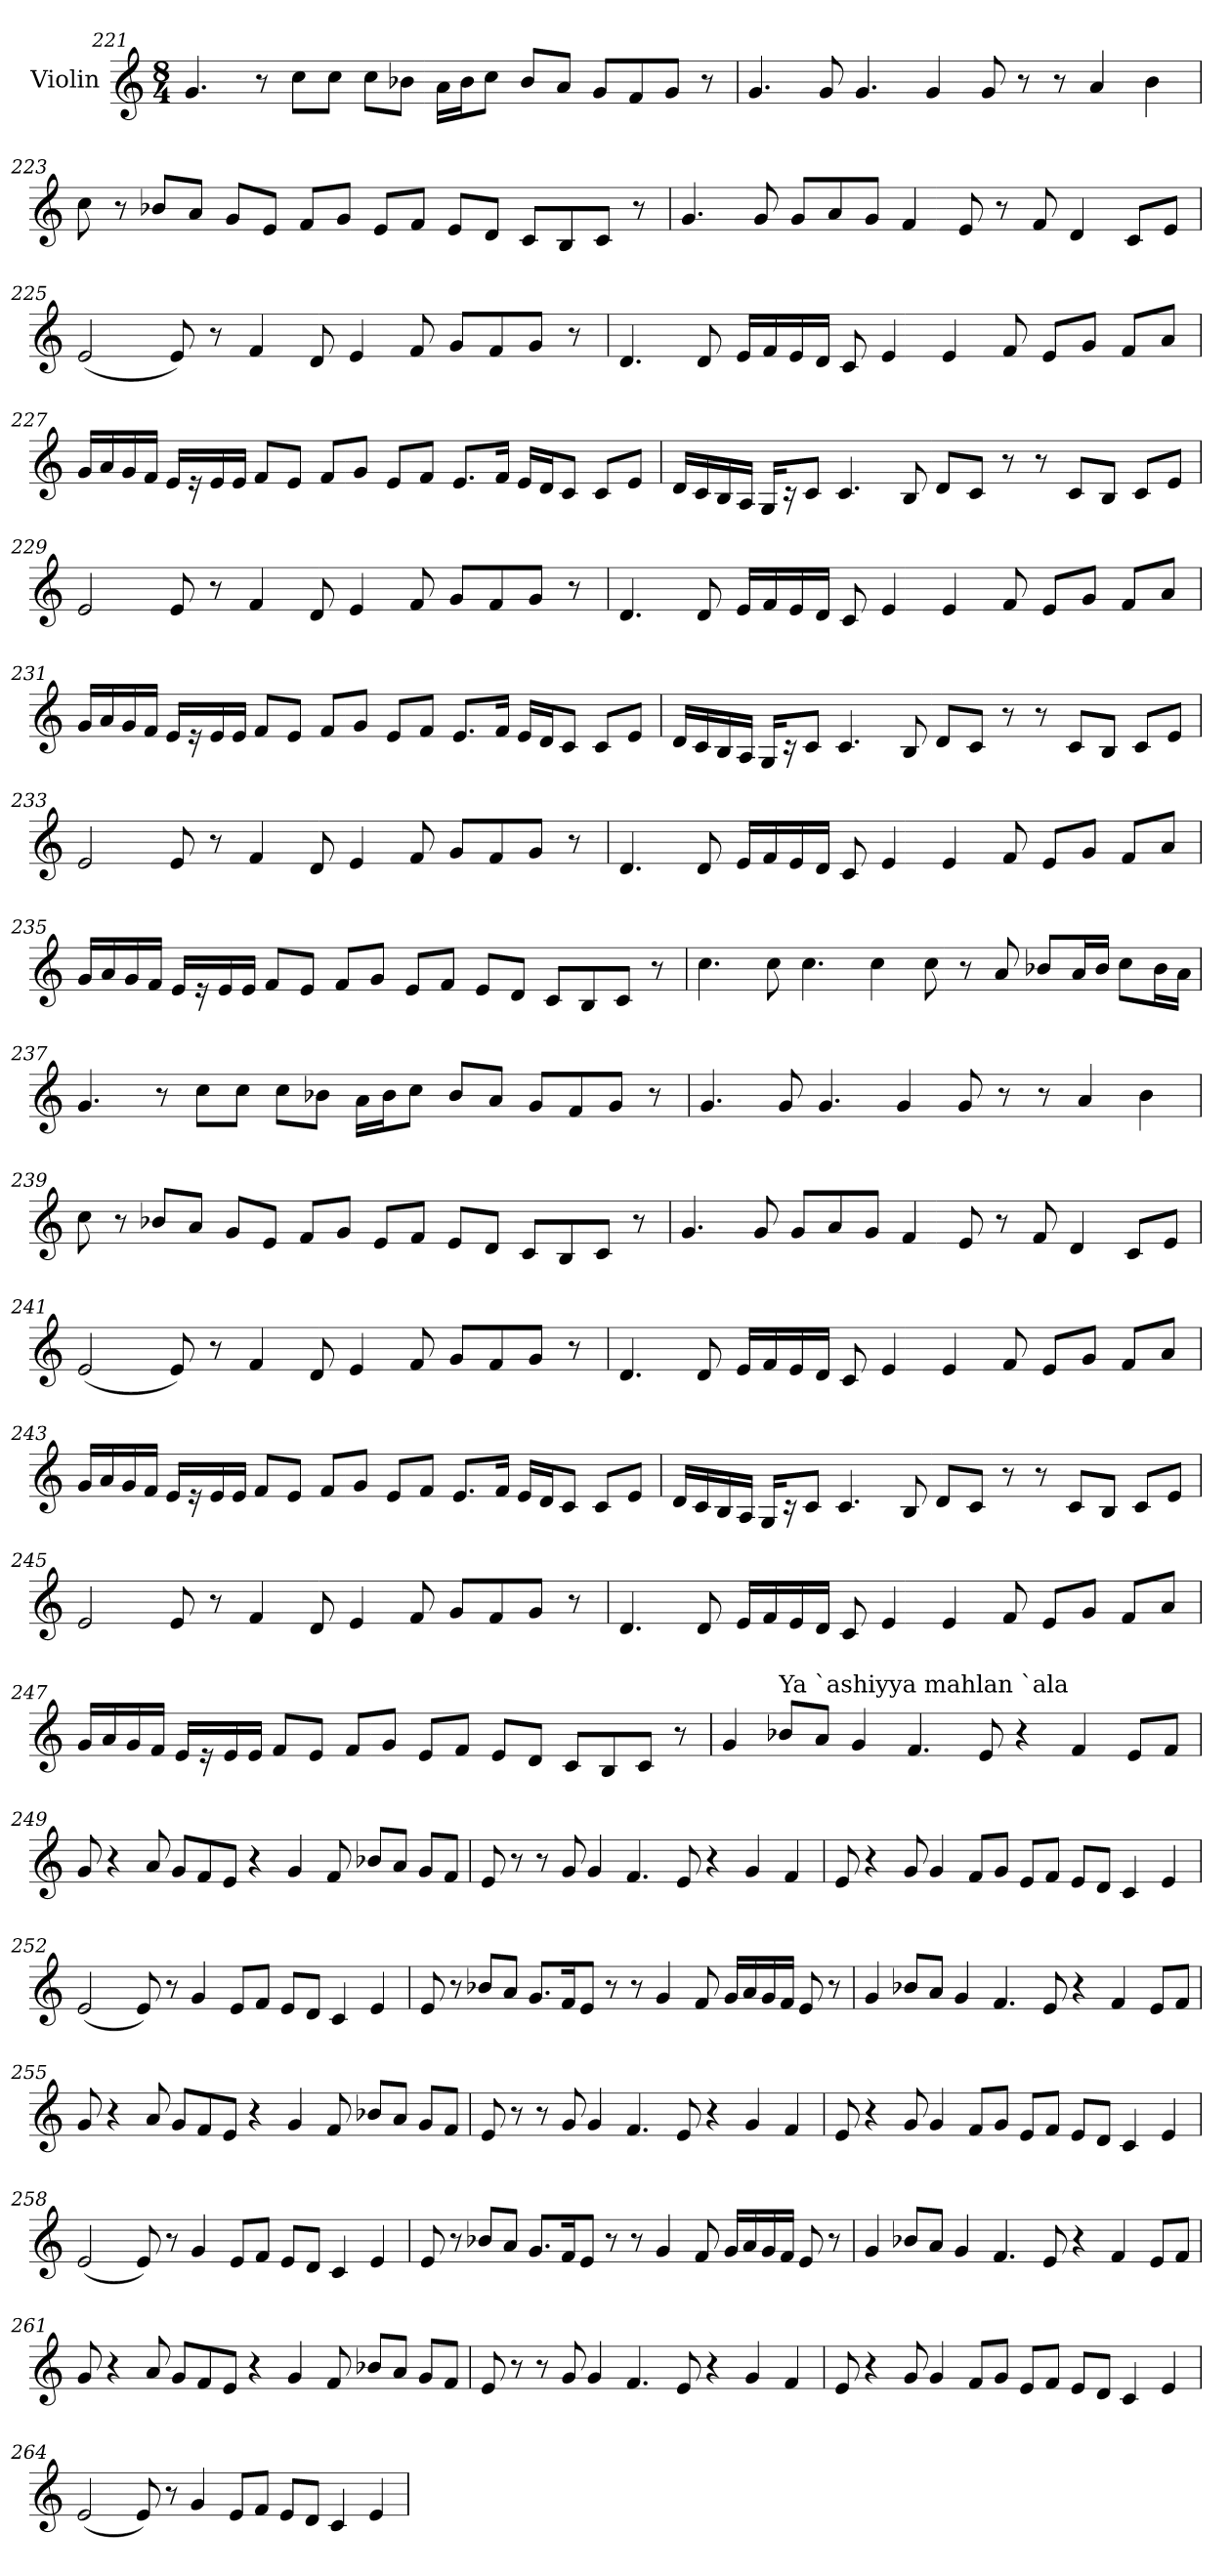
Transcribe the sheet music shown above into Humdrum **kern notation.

**kern
*part1
*staff1
*I"Violin
!!LO:LB:g=z
*clefG2
*k[]
*C:
*M8/4
=221
4.g/
8r
8cc\L
8cc\J
8cc\L
8b-X\J
16a\LL
16b-\J
8cc\J
8b-/L
8a/J
8g/L
8f/
8g/J
8r
=222
4.g/
8g/
4.g/
4g/
8g/
8r
8r
4a/
4b\
!!LO:LB:g=z
=223
8cc\
8r
8b-X/L
8a/J
8g/L
8e/J
8f/L
8g/J
8e/L
8f/J
8e/L
8d/J
8c/L
8B/
8c/J
8r
=224
4.g/
8g/
8g/L
8a/
8g/J
4f/
8e/
8r
8f/
4d/
8c/L
8e/J
!!LO:PB:g=z
=225
(2e/
8e/)
8r
4f/
8d/
4e/
8f/
8g/L
8f/
8g/J
8r
=226
4.d/
8d/
16e/LL
16f/
16e/
16d/JJ
8c/
4e/
4e/
8f/
8e/L
8g/J
8f/L
8a/J
!!LO:LB:g=z
=227
16g/LL
16a/
16g/
16f/JJ
16e/LL
16r
16e/
16e/JJ
8f/L
8e/J
8f/L
8g/J
8e/L
8f/J
8.e/L
16f/Jk
16e/LL
16d/J
8c/J
8c/L
8e/J
=228
16d/LL
16c/
16B/
16A/JJ
16G/KL
16r
8c/J
4.c/
8B/
8d/L
8c/J
8r
8r
8c/L
8B/J
8c/L
8e/J
!!LO:LB:g=z
=229
2e/
8e/
8r
4f/
8d/
4e/
8f/
8g/L
8f/
8g/J
8r
=230
4.d/
8d/
16e/LL
16f/
16e/
16d/JJ
8c/
4e/
4e/
8f/
8e/L
8g/J
8f/L
8a/J
!!LO:LB:g=z
=231
16g/LL
16a/
16g/
16f/JJ
16e/LL
16r
16e/
16e/JJ
8f/L
8e/J
8f/L
8g/J
8e/L
8f/J
8.e/L
16f/Jk
16e/LL
16d/J
8c/J
8c/L
8e/J
=232
16d/LL
16c/
16B/
16A/JJ
16G/KL
16r
8c/J
4.c/
8B/
8d/L
8c/J
8r
8r
8c/L
8B/J
8c/L
8e/J
!!LO:LB:g=z
=233
2e/
8e/
8r
4f/
8d/
4e/
8f/
8g/L
8f/
8g/J
8r
=234
4.d/
8d/
16e/LL
16f/
16e/
16d/JJ
8c/
4e/
4e/
8f/
8e/L
8g/J
8f/L
8a/J
!!LO:LB:g=z
=235
16g/LL
16a/
16g/
16f/JJ
16e/LL
16r
16e/
16e/JJ
8f/L
8e/J
8f/L
8g/J
8e/L
8f/J
8e/L
8d/J
8c/L
8B/
8c/J
8r
=236
4.cc\
8cc\
4.cc\
4cc\
8cc\
8r
8a/
8b-X/L
16a/L
16b-/JJ
8cc\L
16b-\L
16a\JJ
!!LO:LB:g=z
=237
4.g/
8r
8cc\L
8cc\J
8cc\L
8b-X\J
16a\LL
16b-\J
8cc\J
8b-/L
8a/J
8g/L
8f/
8g/J
8r
=238
4.g/
8g/
4.g/
4g/
8g/
8r
8r
4a/
4b\
!!LO:LB:g=z
=239
8cc\
8r
8b-X/L
8a/J
8g/L
8e/J
8f/L
8g/J
8e/L
8f/J
8e/L
8d/J
8c/L
8B/
8c/J
8r
=240
4.g/
8g/
8g/L
8a/
8g/J
4f/
8e/
8r
8f/
4d/
8c/L
8e/J
!!LO:PB:g=z
=241
(2e/
8e/)
8r
4f/
8d/
4e/
8f/
8g/L
8f/
8g/J
8r
=242
4.d/
8d/
16e/LL
16f/
16e/
16d/JJ
8c/
4e/
4e/
8f/
8e/L
8g/J
8f/L
8a/J
!!LO:LB:g=z
=243
16g/LL
16a/
16g/
16f/JJ
16e/LL
16r
16e/
16e/JJ
8f/L
8e/J
8f/L
8g/J
8e/L
8f/J
8.e/L
16f/Jk
16e/LL
16d/J
8c/J
8c/L
8e/J
=244
16d/LL
16c/
16B/
16A/JJ
16G/KL
16r
8c/J
4.c/
8B/
8d/L
8c/J
8r
8r
8c/L
8B/J
8c/L
8e/J
!!LO:LB:g=z
=245
2e/
8e/
8r
4f/
8d/
4e/
8f/
8g/L
8f/
8g/J
8r
=246
4.d/
8d/
16e/LL
16f/
16e/
16d/JJ
8c/
4e/
4e/
8f/
8e/L
8g/J
8f/L
8a/J
!!LO:LB:g=z
=247
16g/LL
16a/
16g/
16f/JJ
16e/LL
16r
16e/
16e/JJ
8f/L
8e/J
8f/L
8g/J
8e/L
8f/J
8e/L
8d/J
8c/L
8B/
8c/J
8r
=248
*MM100
4g/
!LO:TX:a:t=Ya `ashiyya mahlan `ala
8b-X/L
8a/J
4g/
4.f/
8e/
4r
4f/
8e/L
8f/J
!!LO:LB:g=z
=249
8g/
4r
8a/
8g/L
8f/
8e/J
4r
4g/
8f/
8b-X/L
8a/J
8g/L
8f/J
=250
8e/
8r
8r
8g/
4g/
4.f/
8e/
4r
4g/
4f/
!!LO:LB:g=z
=251
8e/
4r
8g/
4g/
8f/L
8g/J
8e/L
8f/J
8e/L
8d/J
4c/
4e/
=252
(2e/
8e/)
8r
4g/
8e/L
8f/J
8e/L
8d/J
4c/
4e/
!!LO:LB:g=z
=253
8e/
8r
8b-X/L
8a/J
8.g/L
16f/K
8e/J
8r
8r
4g/
8f/
16g/LL
16a/
16g/
16f/JJ
8e/
8r
=254
4g/
8b-X/L
8a/J
4g/
4.f/
8e/
4r
4f/
8e/L
8f/J
!!LO:LB:g=z
=255
8g/
4r
8a/
8g/L
8f/
8e/J
4r
4g/
8f/
8b-X/L
8a/J
8g/L
8f/J
=256
8e/
8r
8r
8g/
4g/
4.f/
8e/
4r
4g/
4f/
!!LO:PB:g=z
=257
8e/
4r
8g/
4g/
8f/L
8g/J
8e/L
8f/J
8e/L
8d/J
4c/
4e/
=258
(2e/
8e/)
8r
4g/
8e/L
8f/J
8e/L
8d/J
4c/
4e/
!!LO:LB:g=z
=259
8e/
8r
8b-X/L
8a/J
8.g/L
16f/K
8e/J
8r
8r
4g/
8f/
16g/LL
16a/
16g/
16f/JJ
8e/
8r
!!LO:PB:g=z
=260
4g/
8b-X/L
8a/J
4g/
4.f/
8e/
4r
4f/
8e/L
8f/J
!!LO:PB:g=z
=261
8g/
4r
8a/
8g/L
8f/
8e/J
4r
4g/
8f/
8b-X/L
8a/J
8g/L
8f/J
!!LO:PB:g=z
=262
8e/
8r
8r
8g/
4g/
4.f/
8e/
4r
4g/
4f/
!!LO:PB:g=z
=263
8e/
4r
8g/
4g/
8f/L
8g/J
8e/L
8f/J
8e/L
8d/J
4c/
4e/
=264
(2e/
8e/)
8r
4g/
8e/L
8f/J
8e/L
8d/J
4c/
4e/
=
*-
